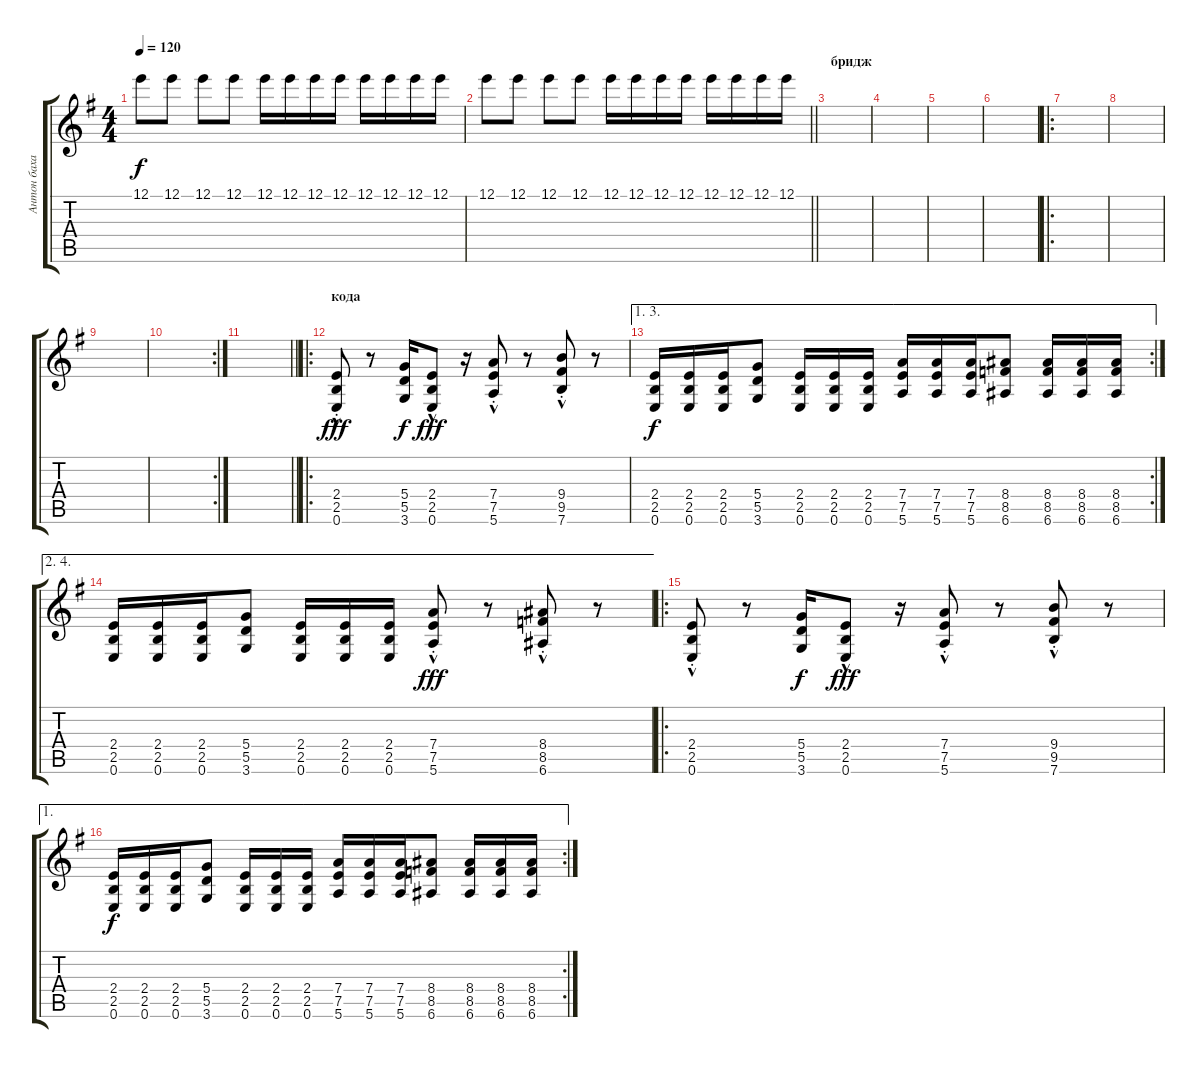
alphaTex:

\track ("Антон бахает" "Антон баха") {instrument overdrivenguitar}
\staff {score tabs}
\tuning (E4 B3 G3 D3 A2 E2) {hide}
\ts (4 4)
\tempo 120
\clef g2
\ks eminor
12.1.8{dy f} 12.1.8 12.1.8 12.1.8 12.1.16 12.1.16 12.1.16 12.1.16 12.1.16 12.1.16 12.1.16 12.1.16 |
\barLineRight lightlight
12.1.8 12.1.8 12.1.8 12.1.8 12.1.16 12.1.16 12.1.16 12.1.16 12.1.16 12.1.16 12.1.16 12.1.16 |
\section ("" "бридж")
|
|
|
|
\ro
|
|
|
\rc 2
|
\barLineRight lightlight
|
\ro
\section ("" "кода")
(2.4{hac st} 2.5{hac st} 0.6{hac st}).8{dy fff} r.8 (5.4 5.5 3.6).16{dy f} (2.4{hac} 2.5{hac} 0.6{hac}).8{dy fff} r.16 (7.4{hac st} 7.5{hac st} 5.6{hac st}).8 r.8 (9.4{hac st} 9.5{hac st} 7.6{hac st}).8 r.8 |
\ae (1 3)
\rc 2
(2.4 2.5 0.6).16{dy f} (2.4 2.5 0.6).16 (2.4 2.5 0.6).16 (5.4 5.5 3.6).8 (2.4 2.5 0.6).16 (2.4 2.5 0.6).16 (2.4 2.5 0.6).16 (7.4 7.5 5.6).16 (7.4 7.5 5.6).16 (7.4 7.5 5.6).16 (8.4 8.5 6.6).8 (8.4 8.5 6.6).16 (8.4 8.5 6.6).16 (8.4 8.5 6.6).16 |
\ae (2 4)
(2.4 2.5 0.6).16 (2.4 2.5 0.6).16 (2.4 2.5 0.6).16 (5.4 5.5 3.6).8 (2.4 2.5 0.6).16 (2.4 2.5 0.6).16 (2.4 2.5 0.6).16 (7.4{hac st} 7.5{hac st} 5.6{hac st}).8{dy fff} r.8 (8.4{hac st} 8.5{hac st} 6.6{hac st}).8 r.8 |
\ro
(2.4{hac st} 2.5{hac st} 0.6{hac st}).8 r.8 (5.4 5.5 3.6).16{dy f} (2.4{hac} 2.5{hac} 0.6{hac}).8{dy fff} r.16 (7.4{hac st} 7.5{hac st} 5.6{hac st}).8 r.8 (9.4{hac st} 9.5{hac st} 7.6{hac st}).8 r.8 |
\ae 1
\rc 2
(2.4 2.5 0.6).16{dy f} (2.4 2.5 0.6).16 (2.4 2.5 0.6).16 (5.4 5.5 3.6).8 (2.4 2.5 0.6).16 (2.4 2.5 0.6).16 (2.4 2.5 0.6).16 (7.4 7.5 5.6).16 (7.4 7.5 5.6).16 (7.4 7.5 5.6).16 (8.4 8.5 6.6).8 (8.4 8.5 6.6).16 (8.4 8.5 6.6).16 (8.4 8.5 6.6).16
